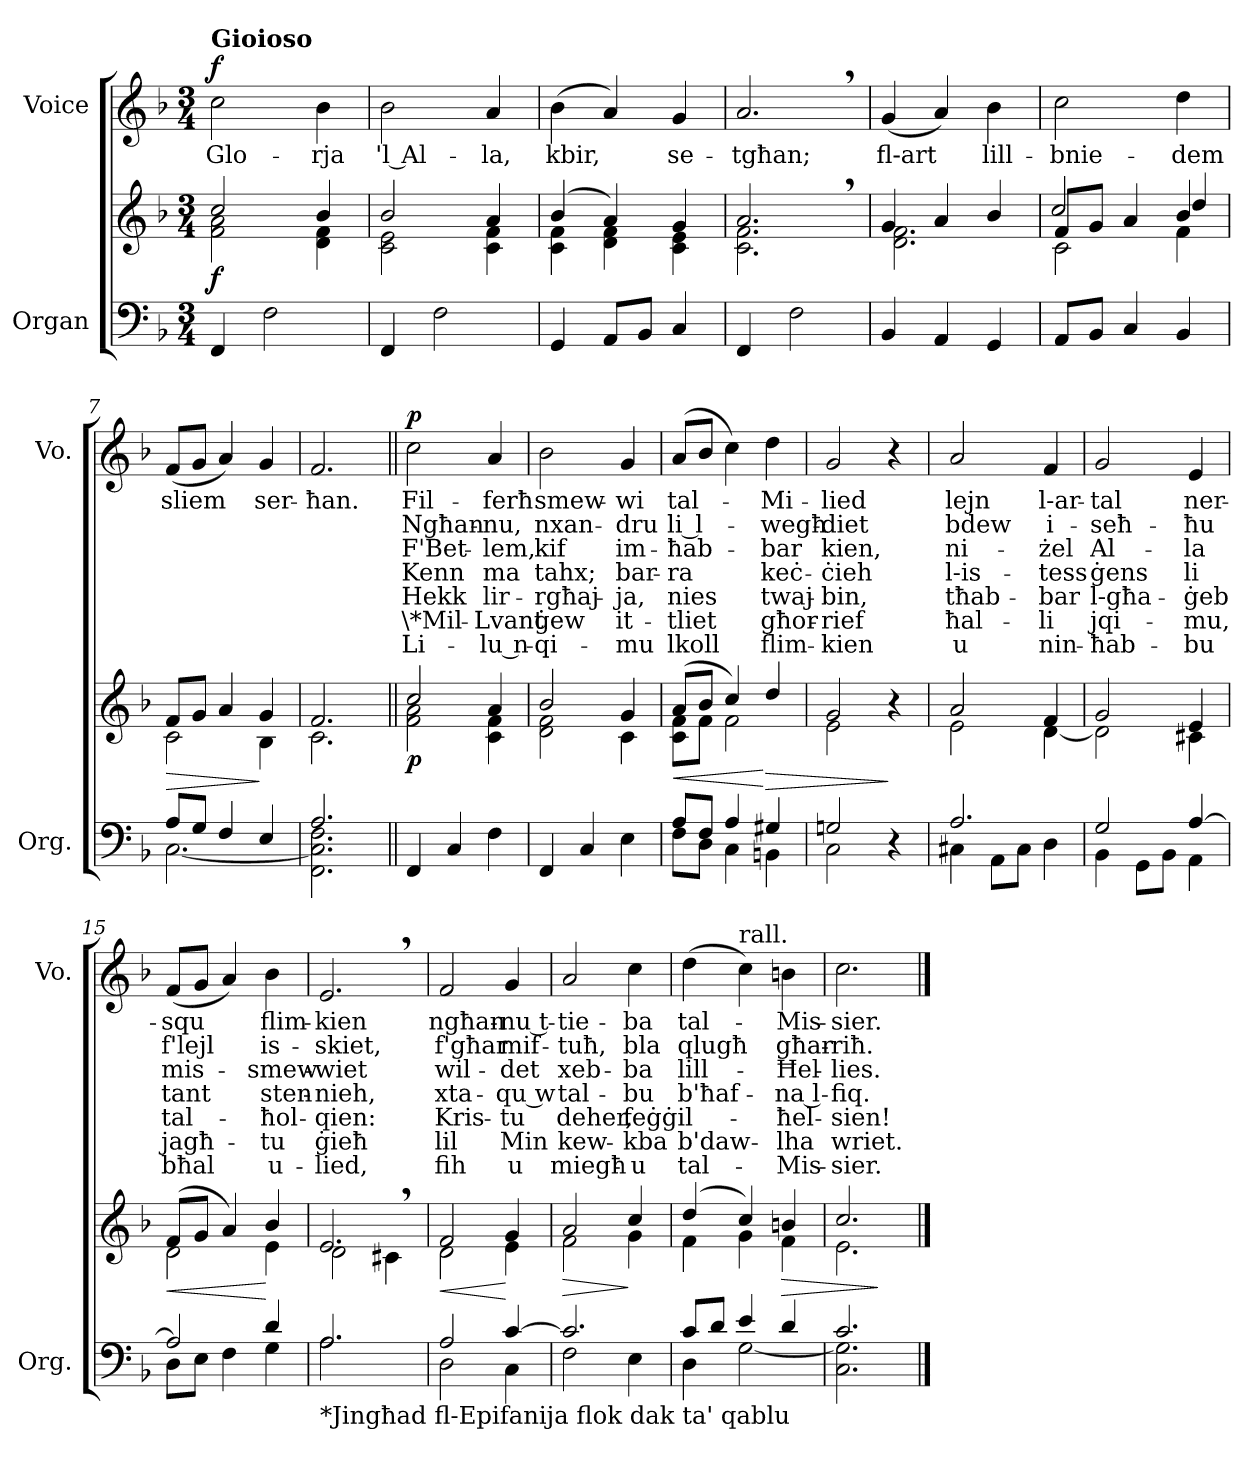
**kern	**kern	**dynam	**kern	**text	**text	**text	**text	**text	**text	**text	**dynam
*part2	*part2	*part2	*part1	*part1	*part1	*part1	*part1	*part1	*part1	*part1	*part1
*staff3	*staff2	*staff2/3	*staff1	*staff1	*staff1	*staff1	*staff1	*staff1	*staff1	*staff1	*staff1
*I"Organ	*	*	*I"Voice	*	*	*	*	*	*	*	*
*I'Org.	*	*	*I'Vo.	*	*	*	*	*	*	*	*
*clefF4	*clefG2	*	*clefG2	*	*	*	*	*	*	*	*
*k[b-]	*k[b-]	*	*k[b-]	*	*	*	*	*	*	*	*
*M3/4	*M3/4	*	*M3/4	*	*	*	*	*	*	*	*
=1	=1	=1	=1	=1	=1	=1	=1	=1	=1	=1	=1
*	*^	*	*	*	*	*	*	*	*	*	*
!	!	!	!	!LO:TX:a:B:t=Gioioso	!	!	!	!	!	!	!	!
!	!	!	!LO:DY:b	!	!	!	!	!	!	!	!	!LO:DY:a
4FF/	2cc/	2f\ 2a\	f	2cc\	Glo-	.	.	.	.	.	.	f
2F\	.	.	.	.	.	.	.	.	.	.	.	.
.	4b-/	4d\ 4f\	.	4b-\	-rja	.	.	.	.	.	.	.
=2	=2	=2	=2	=2	=2	=2	=2	=2	=2	=2	=2	=2
4FF/	2b-/	2c\ 2e\	.	2b-\	'l Al-	.	.	.	.	.	.	.
2F\	.	.	.	.	.	.	.	.	.	.	.	.
.	4a/	4c\ 4f\	.	4a/	-la,	.	.	.	.	.	.	.
=3	=3	=3	=3	=3	=3	=3	=3	=3	=3	=3	=3	=3
4GG/	(4b-/	4c\ 4f\	.	(4b-\	kbir,	.	.	.	.	.	.	.
8AA/L	4a/)	4d\ 4f\	.	4a/)	.	.	.	.	.	.	.	.
8BB-/J	.	.	.	.	.	.	.	.	.	.	.	.
4C/	4g/	4c\ 4e\	.	4g/	se-	.	.	.	.	.	.	.
=4	=4	=4	=4	=4	=4	=4	=4	=4	=4	=4	=4	=4
4FF/	2.a,/	2.c\ 2.f\	.	2.a,/	-tgħan;	.	.	.	.	.	.	.
2F\	.	.	.	.	.	.	.	.	.	.	.	.
=5	=5	=5	=5	=5	=5	=5	=5	=5	=5	=5	=5	=5
4BB-/	4g/	2.d\ 2.f\	.	(4g/	fl-art	.	.	.	.	.	.	.
4AA/	4a/	.	.	4a/)	.	.	.	.	.	.	.	.
4GG/	4b-/	.	.	4b-\	lill-	.	.	.	.	.	.	.
!!LO:LB:g=z
=6	=6	=6	=6	=6	=6	=6	=6	=6	=6	=6	=6	=6
*	*	*^	*	*	*	*	*	*	*	*	*	*
8AA/L	8f/L	2c\	2cc/	.	2cc\	-bnie-	.	.	.	.	.	.	.
8BB-/J	8g/J	.	.	.	.	.	.	.	.	.	.	.	.
4C/	4a/	.	.	.	.	.	.	.	.	.	.	.	.
4BB-/	4b-/	4f\	4dd/	.	4dd\	-dem	.	.	.	.	.	.	.
=7	=7	=7	=7	=7	=7	=7	=7	=7	=7	=7	=7	=7	=7
*^	*	*	*	*	*	*	*	*	*	*	*	*	*
!	!	!	!	!	!LO:HP:b	!	!	!	!	!	!	!	!	!
*	*	*	*v	*v	*	*	*	*	*	*	*	*	*	*
8A/L	[2.C\	8f/L	2c\	>	(8f/L	sliem	.	.	.	.	.	.	.
8G/J	.	8g/J	.	.	8g/J	.	.	.	.	.	.	.	.
4F/	.	4a/	.	.	4a/)	.	.	.	.	.	.	.	.
4E/	.	4g/	4B-\	]	4g/	ser-	.	.	.	.	.	.	.
=8	=8	=8	=8	=8	=8	=8	=8	=8	=8	=8	=8	=8	=8
2.A/	2.FF\ 2.C\] 2.F\	2.f/	2.c\	.	2.f/	-ħan.	.	.	.	.	.	.	.
=9||	=9||	=9||	=9||	=9||	=9||	=9||	=9||	=9||	=9||	=9||	=9||	=9||	=9||
!	!	!	!	!LO:DY:b	!	!	!	!	!	!	!	!	!LO:DY:a
*v	*v	*	*	*	*	*	*	*	*	*	*	*	*
4FF/	2cc/	2f\ 2a\	p	2cc\	Fil-	Ngħan-	F'Bet-	Kenn	Hekk	\*Mil-	Li-	p
4C/	.	.	.	.	.	.	.	.	.	.	.	.
4F\	4a/	4c\ 4f\	.	4a/	-ferħ	-nu,	-lem,	ma	lir-	-Lvant	-lu n-	.
=10	=10	=10	=10	=10	=10	=10	=10	=10	=10	=10	=10	=10
4FF/	2b-/	2d\ 2f\	.	2b-\	smew-	nxan-	kif	tahx;	-rgħaj-	ġew	-qi-	.
4C/	.	.	.	.	.	.	.	.	.	.	.	.
4E\	4g/	4c\	.	4g/	-wi	-dru	im-	bar-	-ja,	it-	-mu	.
!!LO:LB:g=z
=11	=11	=11	=11	=11	=11	=11	=11	=11	=11	=11	=11	=11
*^	*	*	*	*	*	*	*	*	*	*	*	*
!	!	!	!	!LO:HP:b	!	!	!	!	!	!	!	!	!
8A/L	8F\L	(8a/L	8c\ 8f\L	<	(8a/L	tal-	li l-	-ħab-	-ra	nies	-tliet	lkoll	.
8F/J	8D\J	8b-/J	8f\J	.	8b-/J	.	.	.	.	.	.	.	.
4A/	4C\	4cc/)	2f\	.	4cc\)	.	.	.	.	.	.	.	.
!	!	!	!	!LO:HP:n=1:b	!	!	!	!	!	!	!	!	!
4G#X/	4BBn\	4dd/	.	[ >	4dd\	-Mi-	-wegħ-	-bar	keċ-	twaj-	għor-	flim-	.
=12	=12	=12	=12	=12	=12	=12	=12	=12	=12	=12	=12	=12	=12
2Gn/	2C\	2g/	2e\	.	2g/	-lied	-diet	kien,	-ċieh	-bin,	-rief	-kien	.
4r	4ryy	4r	4ryy	]	4r	.	.	.	.	.	.	.	.
=13	=13	=13	=13	=13	=13	=13	=13	=13	=13	=13	=13	=13	=13
2.A/	4C#X\	2a/	2e\	.	2a/	lejn	bdew	ni-	l-is-	tħab-	ħal-	u	.
.	8AA\L	.	.	.	.	.	.	.	.	.	.	.	.
.	8C#\J	.	.	.	.	.	.	.	.	.	.	.	.
.	4D\	4f/	[4d\	.	4f/	l-ar-	i-	-żel	-tess	-bar	-li	nin-	.
=14	=14	=14	=14	=14	=14	=14	=14	=14	=14	=14	=14	=14	=14
2G/	4BB-\	2g/	2d\]	.	2g/	-tal	-seħ-	Al-	ġens	l-għa-	jqi-	-ħab-	.
.	8GG\L	.	.	.	.	.	.	.	.	.	.	.	.
.	8BB-\J	.	.	.	.	.	.	.	.	.	.	.	.
[4A/	4AA\	4e/	4c#X\	.	4e/	ner-	-ħu	-la	li	-ġeb	-mu,	-bu	.
=15	=15	=15	=15	=15	=15	=15	=15	=15	=15	=15	=15	=15	=15
!	!	!	!	!LO:HP:b	!	!	!	!	!	!	!	!	!
2A/]	8D\L	(8f/L	2d\	<	(8f/L	-squ	f'lejl	mis-	tant	tal-	jagħ-	bħal	.
.	8E\J	8g/J	.	.	8g/J	.	.	.	.	.	.	.	.
.	4F\	4a/)	.	.	4a/)	.	.	.	.	.	.	.	.
4d/	4G\	4b-/	4e\	[	4b-\	flim-	is-	-smew-	sten-	-ħol-	-tu	u-	.
!!LO:LB:g=z
=16	=16	=16	=16	=16	=16	=16	=16	=16	=16	=16	=16	=16	=16
!LO:TX:b:t=*Jingħad fl-Epifanija flok dak ta' qablu	!	!	!	!	!	!	!	!	!	!	!	!	!
2.A/	2.A\	2.e,/	2d\	.	2.e,/	-kien	-skiet,	-wiet	-nieh,	-qien:	ġieħ	-lied,	.
.	.	.	4c#X\	.	.	.	.	.	.	.	.	.	.
=17	=17	=17	=17	=17	=17	=17	=17	=17	=17	=17	=17	=17	=17
!	!	!	!	!LO:HP:b	!	!	!	!	!	!	!	!	!
2A/	2D\	2f/	2d\	<	2f/	ngħan-	f'għar	wil-	xta-	Kris-	lil	fih	.
[4c/	4C\	4g/	4e\	[	4g/	-nu t-	mif-	-det	-qu w	-tu	Min	u	.
=18	=18	=18	=18	=18	=18	=18	=18	=18	=18	=18	=18	=18	=18
!	!	!	!	!LO:HP:b	!	!	!	!	!	!	!	!	!
2.c/]	2F\	2a/	2f\	>	2a/	-tie-	-tuħ,	xeb-	tal-	deher,	kew-	miegħ-	.
.	4E\	4cc/	4g\	]	4cc\	-ba	bla	-ba	-bu	feġġ	-kba	-u	.
=19	=19	=19	=19	=19	=19	=19	=19	=19	=19	=19	=19	=19	=19
8c/L	4D\	(4dd/	4f\	.	(4dd\	tal-	qlugħ	lill-	b'ħaf-	il-	b'daw-	tal-	.
8d/J	.	.	.	.	.	.	.	.	.	.	.	.	.
!	!	!	!	!	!LO:TX:a:t=rall.	!	!	!	!	!	!	!	!
4e/	[2G\	4cc/)	4g\	.	4cc\)	.	.	.	.	.	.	.	.
!	!	!	!	!LO:HP:b	!	!	!	!	!	!	!	!	!
4d/	.	4bn/	4f\	>	4bn\	-Mis-	għar-	-Ħel-	-na l-	-ħel-	-lha	-Mis-	.
=20	=20	=20	=20	=20	=20	=20	=20	=20	=20	=20	=20	=20	=20
2.c/	2.C\ 2.G\]	2.cc/	2.e\	.	2.cc\	-sier.	-riħ.	-lies.	-fiq.	-sien!	wriet.	-sier.	.
*v	*v	*	*	*	*	*	*	*	*	*	*	*	*
*	*v	*v	*	*	*	*	*	*	*	*	*	*
.	.	]	.	.	.	.	.	.	.	.	.
==	==	==	==	==	==	==	==	==	==	==	==
*-	*-	*-	*-	*-	*-	*-	*-	*-	*-	*-	*-
